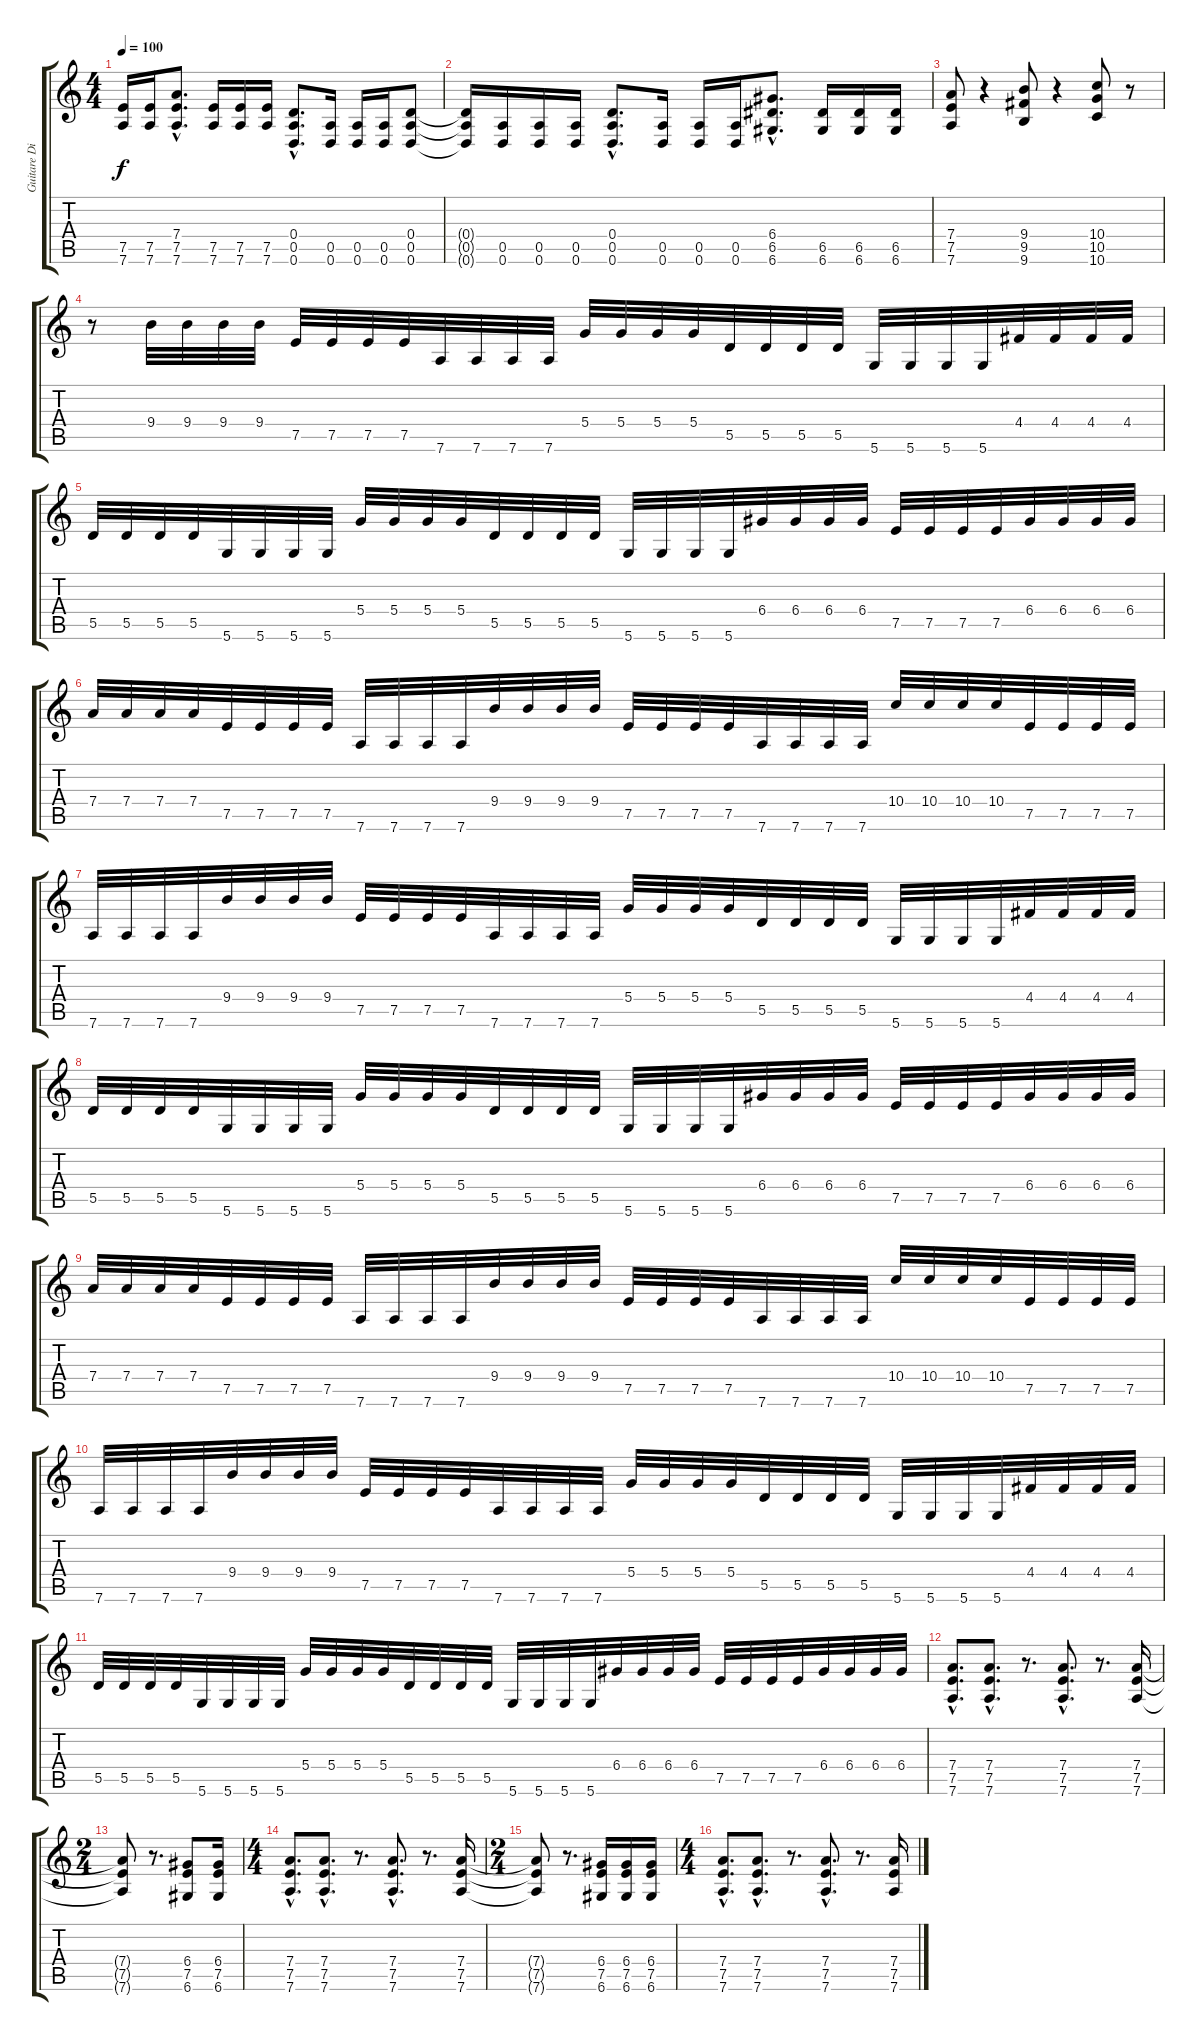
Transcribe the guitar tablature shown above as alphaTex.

\track ("Guitare Distortion 2" "Guitare Di") {instrument distortionguitar}
\staff {score tabs}
\tuning (E4 B3 G3 D3 A2 D2) {hide}
\ts (4 4)
\tempo 100
\clef g2
\ks c
(7.5 7.6).16{dy f} (7.5 7.6).16 (7.4{hac} 7.5{hac} 7.6{hac}).8{d} (7.5 7.6).16 (7.5 7.6).16 (7.5 7.6).16 (0.4{hac} 0.5{hac} 0.6{hac}).8{d} (0.5 0.6).16 (0.5 0.6).16 (0.5 0.6).16 (0.4 0.5 0.6).8 |
(0.4{t} 0.5{t} 0.6{t}).16 (0.5 0.6).16 (0.5 0.6).16 (0.5 0.6).16 (0.4{hac} 0.5{hac} 0.6{hac}).8{d} (0.5 0.6).16 (0.5 0.6).16 (0.5 0.6).16 (6.4{hac} 6.5{hac} 6.6{hac}).8{d} (6.5 6.6).16 (6.5 6.6).16 (6.5 6.6).16 |
(7.4 7.5 7.6).8 r.4 (9.4 9.5 9.6).8 r.4 (10.4 10.5 10.6).8 r.8 |
r.8 9.4.32 9.4.32 9.4.32 9.4.32 7.5.32 7.5.32 7.5.32 7.5.32 7.6.32 7.6.32 7.6.32 7.6.32 5.4.32 5.4.32 5.4.32 5.4.32 5.5.32 5.5.32 5.5.32 5.5.32 5.6.32 5.6.32 5.6.32 5.6.32 4.4.32 4.4.32 4.4.32 4.4.32 |
5.5.32 5.5.32 5.5.32 5.5.32 5.6.32 5.6.32 5.6.32 5.6.32 5.4.32 5.4.32 5.4.32 5.4.32 5.5.32 5.5.32 5.5.32 5.5.32 5.6.32 5.6.32 5.6.32 5.6.32 6.4.32 6.4.32 6.4.32 6.4.32 7.5.32 7.5.32 7.5.32 7.5.32 6.4.32 6.4.32 6.4.32 6.4.32 |
7.4.32 7.4.32 7.4.32 7.4.32 7.5.32 7.5.32 7.5.32 7.5.32 7.6.32 7.6.32 7.6.32 7.6.32 9.4.32 9.4.32 9.4.32 9.4.32 7.5.32 7.5.32 7.5.32 7.5.32 7.6.32 7.6.32 7.6.32 7.6.32 10.4.32 10.4.32 10.4.32 10.4.32 7.5.32 7.5.32 7.5.32 7.5.32 |
7.6.32 7.6.32 7.6.32 7.6.32 9.4.32 9.4.32 9.4.32 9.4.32 7.5.32 7.5.32 7.5.32 7.5.32 7.6.32 7.6.32 7.6.32 7.6.32 5.4.32 5.4.32 5.4.32 5.4.32 5.5.32 5.5.32 5.5.32 5.5.32 5.6.32 5.6.32 5.6.32 5.6.32 4.4.32 4.4.32 4.4.32 4.4.32 |
5.5.32 5.5.32 5.5.32 5.5.32 5.6.32 5.6.32 5.6.32 5.6.32 5.4.32 5.4.32 5.4.32 5.4.32 5.5.32 5.5.32 5.5.32 5.5.32 5.6.32 5.6.32 5.6.32 5.6.32 6.4.32 6.4.32 6.4.32 6.4.32 7.5.32 7.5.32 7.5.32 7.5.32 6.4.32 6.4.32 6.4.32 6.4.32 |
7.4.32 7.4.32 7.4.32 7.4.32 7.5.32 7.5.32 7.5.32 7.5.32 7.6.32 7.6.32 7.6.32 7.6.32 9.4.32 9.4.32 9.4.32 9.4.32 7.5.32 7.5.32 7.5.32 7.5.32 7.6.32 7.6.32 7.6.32 7.6.32 10.4.32 10.4.32 10.4.32 10.4.32 7.5.32 7.5.32 7.5.32 7.5.32 |
7.6.32 7.6.32 7.6.32 7.6.32 9.4.32 9.4.32 9.4.32 9.4.32 7.5.32 7.5.32 7.5.32 7.5.32 7.6.32 7.6.32 7.6.32 7.6.32 5.4.32 5.4.32 5.4.32 5.4.32 5.5.32 5.5.32 5.5.32 5.5.32 5.6.32 5.6.32 5.6.32 5.6.32 4.4.32 4.4.32 4.4.32 4.4.32 |
5.5.32 5.5.32 5.5.32 5.5.32 5.6.32 5.6.32 5.6.32 5.6.32 5.4.32 5.4.32 5.4.32 5.4.32 5.5.32 5.5.32 5.5.32 5.5.32 5.6.32 5.6.32 5.6.32 5.6.32 6.4.32 6.4.32 6.4.32 6.4.32 7.5.32 7.5.32 7.5.32 7.5.32 6.4.32 6.4.32 6.4.32 6.4.32 |
(7.4{hac} 7.5{hac} 7.6{hac}).8{d} (7.4{hac} 7.5{hac} 7.6{hac}).8{d} r.8{d} (7.4{hac} 7.5{hac} 7.6{hac}).8{d} r.8{d} (7.4 7.5 7.6).16 |
\ts (2 4)
(7.4{t} 7.5{t} 7.6{t}).8 r.8{d} (6.4 7.5 6.6).8 (6.4 7.5 6.6).16 |
\ts (4 4)
(7.4{hac} 7.5{hac} 7.6{hac}).8{d} (7.4{hac} 7.5{hac} 7.6{hac}).8{d} r.8{d} (7.4{hac} 7.5{hac} 7.6{hac}).8{d} r.8{d} (7.4 7.5 7.6).16 |
\ts (2 4)
(7.4{t} 7.5{t} 7.6{t}).8 r.8{d} (6.4 7.5 6.6).16 (6.4 7.5 6.6).16 (6.4 7.5 6.6).16 |
\ts (4 4)
(7.4{hac} 7.5{hac} 7.6{hac}).8{d} (7.4{hac} 7.5{hac} 7.6{hac}).8{d} r.8{d} (7.4{hac} 7.5{hac} 7.6{hac}).8{d} r.8{d} (7.4 7.5 7.6).16
